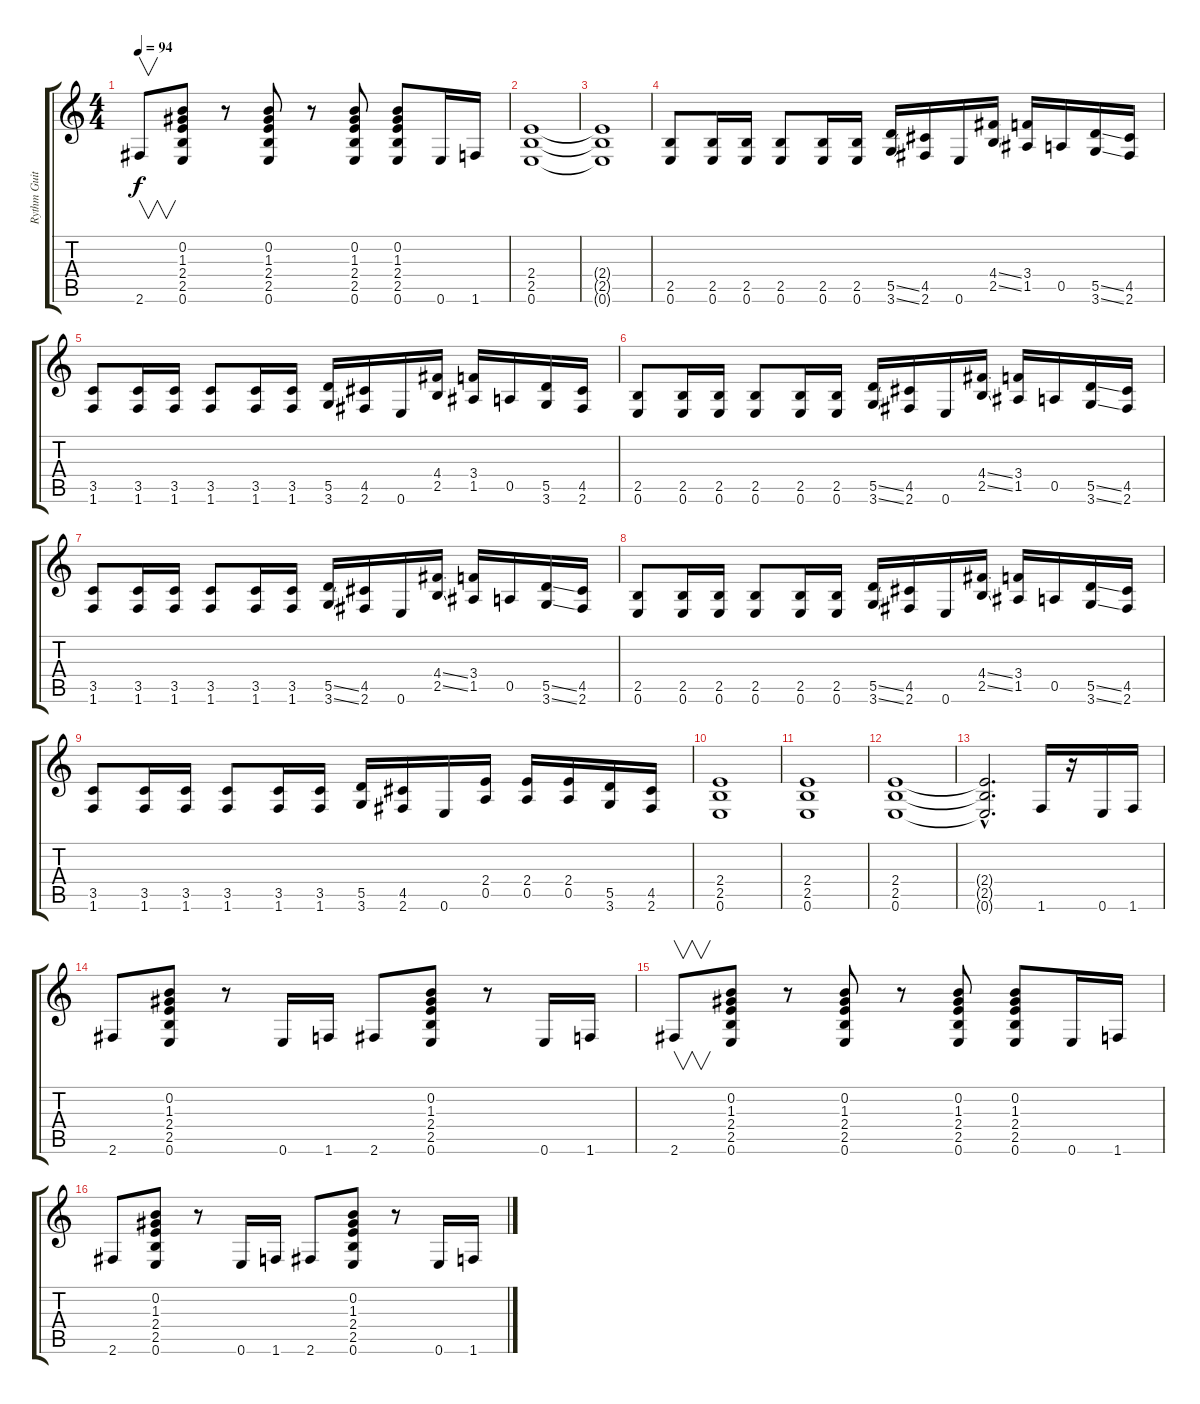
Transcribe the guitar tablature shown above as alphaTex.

\track ("Rythm Guitar" "Rythm Guit") {instrument electricguitarclean}
\staff {score tabs}
\tuning (E4 B3 G3 D3 A2 E2) {hide}
\ts (4 4)
\tempo 94
\clef g2
\ks c
2.6.8{v dy f} (0.2 1.3 2.4 2.5 0.6).8 r.8 (0.2 1.3 2.4 2.5 0.6).8 r.8 (0.2 1.3 2.4 2.5 0.6).8 (0.2 1.3 2.4 2.5 0.6).8 0.6.16 1.6.16 |
(2.4 2.5 0.6).1 |
(2.4{t} 2.5{t} 0.6{t}).1 |
(2.5 0.6).8 (2.5 0.6).16 (2.5 0.6).16 (2.5 0.6).8 (2.5 0.6).16 (2.5 0.6).16 (5.5{ss} 3.6{ss}).16 (4.5 2.6).16 0.6.16 (4.4{ss} 2.5{ss}).16 (3.4 1.5).16 0.5.16 (5.5{ss} 3.6{ss}).16 (4.5 2.6).16 |
(3.5 1.6).8 (3.5 1.6).16 (3.5 1.6).16 (3.5 1.6).8 (3.5 1.6).16 (3.5 1.6).16 (5.5 3.6).16 (4.5 2.6).16 0.6.16 (4.4 2.5).16 (3.4 1.5).16 0.5.16 (5.5 3.6).16 (4.5 2.6).16 |
(2.5 0.6).8 (2.5 0.6).16 (2.5 0.6).16 (2.5 0.6).8 (2.5 0.6).16 (2.5 0.6).16 (5.5{ss} 3.6{ss}).16 (4.5 2.6).16 0.6.16 (4.4{ss} 2.5{ss}).16 (3.4 1.5).16 0.5.16 (5.5{ss} 3.6{ss}).16 (4.5 2.6).16 |
(3.5 1.6).8 (3.5 1.6).16 (3.5 1.6).16 (3.5 1.6).8 (3.5 1.6).16 (3.5 1.6).16 (5.5{ss} 3.6{ss}).16 (4.5 2.6).16 0.6.16 (4.4{ss} 2.5{ss}).16 (3.4 1.5).16 0.5.16 (5.5{ss} 3.6{ss}).16 (4.5 2.6).16 |
(2.5 0.6).8 (2.5 0.6).16 (2.5 0.6).16 (2.5 0.6).8 (2.5 0.6).16 (2.5 0.6).16 (5.5{ss} 3.6{ss}).16 (4.5 2.6).16 0.6.16 (4.4{ss} 2.5{ss}).16 (3.4 1.5).16 0.5.16 (5.5{ss} 3.6{ss}).16 (4.5 2.6).16 |
(3.5 1.6).8 (3.5 1.6).16 (3.5 1.6).16 (3.5 1.6).8 (3.5 1.6).16 (3.5 1.6).16 (5.5 3.6).16 (4.5 2.6).16 0.6.16 (2.4 0.5).16 (2.4 0.5).16 (2.4 0.5).16 (5.5 3.6).16 (4.5 2.6).16 |
(2.4 2.5 0.6).1 |
(2.4 2.5 0.6).1 |
(2.4 2.5 0.6).1 |
(2.4{hac t} 2.5{hac t} 0.6{hac t}).2{d} 1.6.16 r.16 0.6.16 1.6.16 |
2.6.8 (0.2 1.3 2.4 2.5 0.6).8 r.8 0.6.16 1.6.16 2.6.8 (0.2 1.3 2.4 2.5 0.6).8 r.8 0.6.16 1.6.16 |
2.6.8{v} (0.2 1.3 2.4 2.5 0.6).8 r.8 (0.2 1.3 2.4 2.5 0.6).8 r.8 (0.2 1.3 2.4 2.5 0.6).8 (0.2 1.3 2.4 2.5 0.6).8 0.6.16 1.6.16 |
2.6.8 (0.2 1.3 2.4 2.5 0.6).8 r.8 0.6.16 1.6.16 2.6.8 (0.2 1.3 2.4 2.5 0.6).8 r.8 0.6.16 1.6.16
